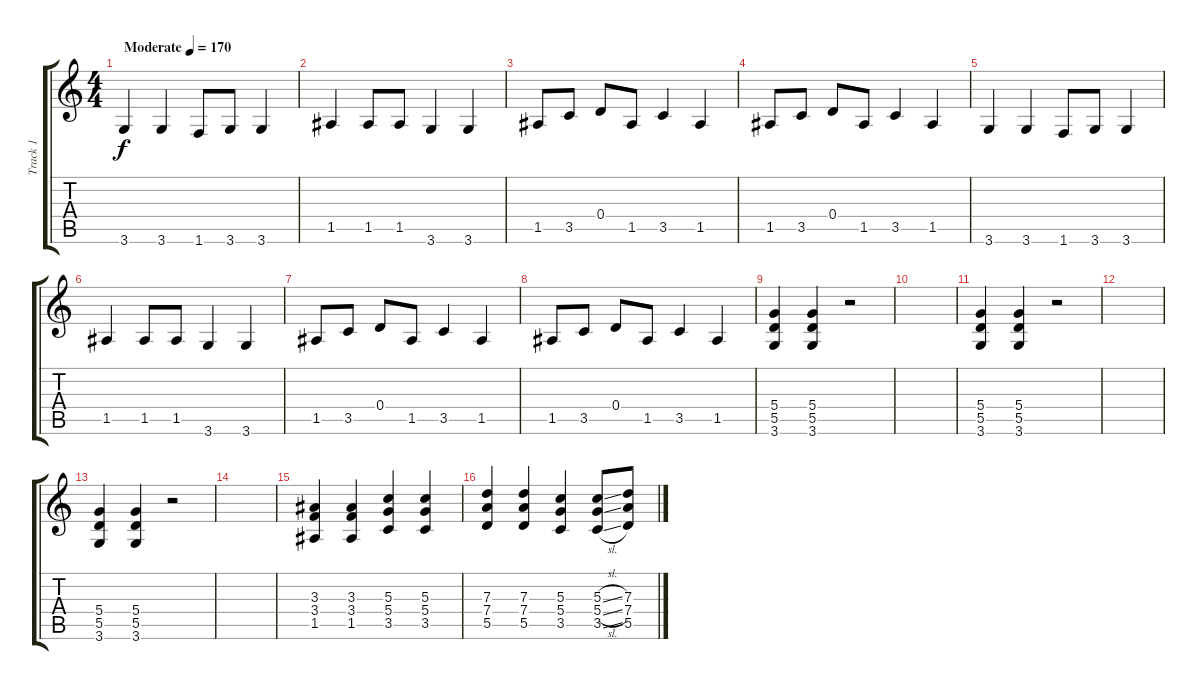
\track ("Track 1" "Track 1") {instrument distortionguitar}
\staff {score tabs}
\tuning (E4 B3 G3 D3 A2 E2) {hide}
\ts (4 4)
\tempo (170 "Moderate")
\clef g2
\ks c
3.6.4{dy f instrument distortionguitar} 3.6.4 1.6.8 3.6.8 3.6.4 |
1.5.4 1.5.8 1.5.8 3.6.4 3.6.4 |
1.5.8 3.5.8 0.4.8 1.5.8 3.5.4 1.5.4 |
1.5.8 3.5.8 0.4.8 1.5.8 3.5.4 1.5.4 |
3.6.4 3.6.4 1.6.8 3.6.8 3.6.4 |
1.5.4 1.5.8 1.5.8 3.6.4 3.6.4 |
1.5.8 3.5.8 0.4.8 1.5.8 3.5.4 1.5.4 |
1.5.8 3.5.8 0.4.8 1.5.8 3.5.4 1.5.4 |
(5.4 5.5 3.6).4 (5.4 5.5 3.6).4 r.2 |
|
(5.4 5.5 3.6).4 (5.4 5.5 3.6).4 r.2 |
|
(5.4 5.5 3.6).4 (5.4 5.5 3.6).4 r.2 |
|
(3.3 3.4 1.5).4 (3.3 3.4 1.5).4 (5.3 5.4 3.5).4 (5.3 5.4 3.5).4 |
(7.3 7.4 5.5).4 (7.3 7.4 5.5).4 (5.3 5.4 3.5).4 (5.3{sl} 5.4{sl} 3.5{sl}).8 (7.3 7.4 5.5).8
